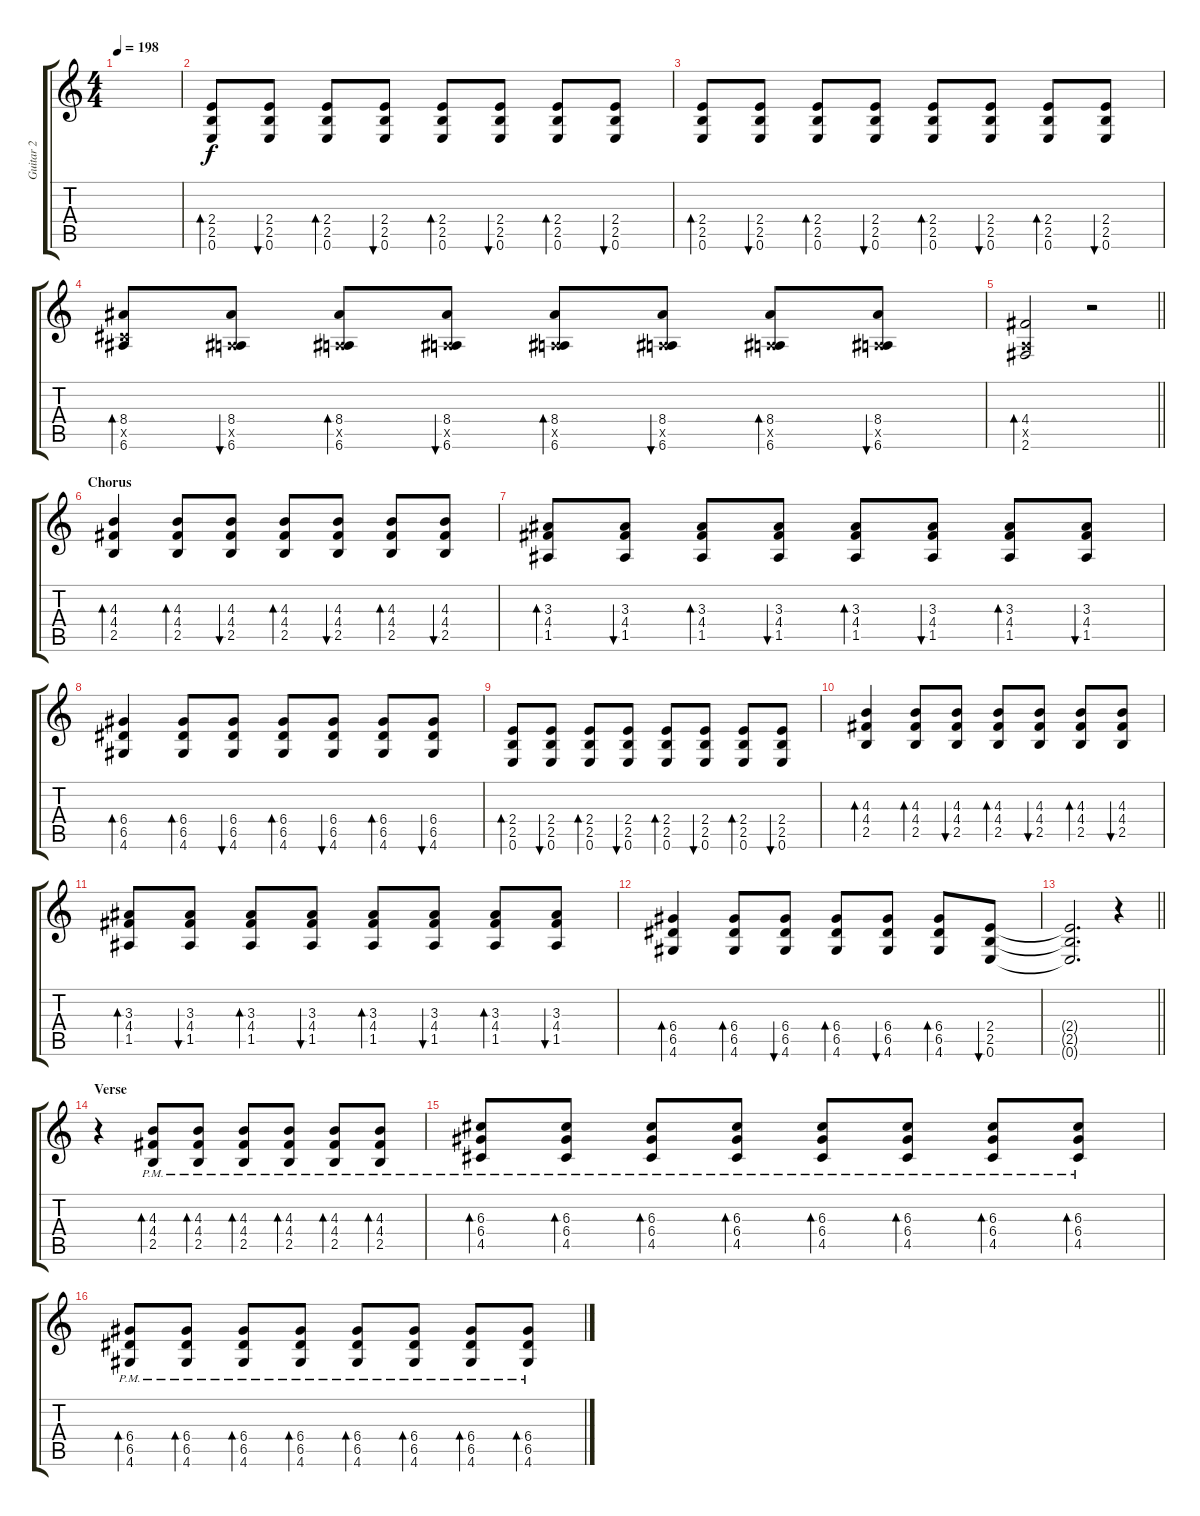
\track ("Guitar 2" "Guitar 2") {instrument distortionguitar}
\staff {score tabs}
\tuning (E4 B3 G3 D3 A2 E2) {hide}
\ts (4 4)
\tempo 198
\clef g2
\ks c
|
(2.4 2.5 0.6).8{bd 30} (2.4 2.5 0.6).8{bu 30} (2.4 2.5 0.6).8{bd 30} (2.4 2.5 0.6).8{bu 30} (2.4 2.5 0.6).8{bd 30} (2.4 2.5 0.6).8{bu 30} (2.4 2.5 0.6).8{bd 30} (2.4 2.5 0.6).8{bu 30} |
(2.4 2.5 0.6).8{bd 30} (2.4 2.5 0.6).8{bu 30} (2.4 2.5 0.6).8{bd 30} (2.4 2.5 0.6).8{bu 30} (2.4 2.5 0.6).8{bd 30} (2.4 2.5 0.6).8{bu 30} (2.4 2.5 0.6).8{bd 30} (2.4 2.5 0.6).8{bu 30} |
(8.4 4.5{x} 6.6).8{bd 30} (8.4 0.5{x} 6.6).8{bu 30} (8.4 0.5{x} 6.6).8{bd 30} (8.4 0.5{x} 6.6).8{bu 30} (8.4 0.5{x} 6.6).8{bd 30} (8.4 0.5{x} 6.6).8{bu 30} (8.4 0.5{x} 6.6).8{bd 30} (8.4 0.5{x} 6.6).8{bu 30} |
\barLineRight lightlight
(4.4 0.5{x} 2.6).2{bd 30} r.2 |
\section ("" "Chorus")
(4.3 4.4 2.5).4{bd 30} (4.3 4.4 2.5).8{bd 30} (4.3 4.4 2.5).8{bu 30} (4.3 4.4 2.5).8{bd 30} (4.3 4.4 2.5).8{bu 30} (4.3 4.4 2.5).8{bd 30} (4.3 4.4 2.5).8{bu 30} |
(3.3 4.4 1.5).8{bd 30} (3.3 4.4 1.5).8{bu 30} (3.3 4.4 1.5).8{bd 30} (3.3 4.4 1.5).8{bu 30} (3.3 4.4 1.5).8{bd 30} (3.3 4.4 1.5).8{bu 30} (3.3 4.4 1.5).8{bd 30} (3.3 4.4 1.5).8{bu 30} |
(6.4 6.5 4.6).4{bd 30} (6.4 6.5 4.6).8{bd 30} (6.4 6.5 4.6).8{bu 30} (6.4 6.5 4.6).8{bd 30} (6.4 6.5 4.6).8{bu 30} (6.4 6.5 4.6).8{bd 30} (6.4 6.5 4.6).8{bu 30} |
(2.4 2.5 0.6).8{bd 30} (2.4 2.5 0.6).8{bu 30} (2.4 2.5 0.6).8{bd 30} (2.4 2.5 0.6).8{bu 30} (2.4 2.5 0.6).8{bd 30} (2.4 2.5 0.6).8{bu 30} (2.4 2.5 0.6).8{bd 30} (2.4 2.5 0.6).8{bu 30} |
(4.3 4.4 2.5).4{bd 30} (4.3 4.4 2.5).8{bd 30} (4.3 4.4 2.5).8{bu 30} (4.3 4.4 2.5).8{bd 30} (4.3 4.4 2.5).8{bu 30} (4.3 4.4 2.5).8{bd 30} (4.3 4.4 2.5).8{bu 30} |
(3.3 4.4 1.5).8{bd 30} (3.3 4.4 1.5).8{bu 30} (3.3 4.4 1.5).8{bd 30} (3.3 4.4 1.5).8{bu 30} (3.3 4.4 1.5).8{bd 30} (3.3 4.4 1.5).8{bu 30} (3.3 4.4 1.5).8{bd 30} (3.3 4.4 1.5).8{bu 30} |
(6.4 6.5 4.6).4{bd 30} (6.4 6.5 4.6).8{bd 30} (6.4 6.5 4.6).8{bu 30} (6.4 6.5 4.6).8{bd 30} (6.4 6.5 4.6).8{bu 30} (6.4 6.5 4.6).8{bd 30} (2.4 2.5 0.6).8{bu 30} |
\barLineRight lightlight
(2.4{t} 2.5{t} 0.6{t}).2{d} r.4 |
\section ("" "Verse")
r.4 (4.3{pm} 4.4{pm} 2.5{pm}).8{bd 30} (4.3{pm} 4.4{pm} 2.5{pm}).8{bd 30} (4.3{pm} 4.4{pm} 2.5{pm}).8{bd 30} (4.3{pm} 4.4{pm} 2.5{pm}).8{bd 30} (4.3{pm} 4.4{pm} 2.5{pm}).8{bd 30} (4.3{pm} 4.4{pm} 2.5{pm}).8{bd 30} |
(6.3{pm} 6.4{pm} 4.5{pm}).8{bd 30} (6.3{pm} 6.4{pm} 4.5{pm}).8{bd 30} (6.3{pm} 6.4{pm} 4.5{pm}).8{bd 30} (6.3{pm} 6.4{pm} 4.5{pm}).8{bd 30} (6.3{pm} 6.4{pm} 4.5{pm}).8{bd 30} (6.3{pm} 6.4{pm} 4.5{pm}).8{bd 30} (6.3{pm} 6.4{pm} 4.5{pm}).8{bd 30} (6.3{pm} 6.4{pm} 4.5{pm}).8{bd 30} |
(6.4{pm} 6.5{pm} 4.6{pm}).8{bd 30} (6.4{pm} 6.5{pm} 4.6{pm}).8{bd 30} (6.4{pm} 6.5{pm} 4.6{pm}).8{bd 30} (6.4{pm} 6.5{pm} 4.6{pm}).8{bd 30} (6.4{pm} 6.5{pm} 4.6{pm}).8{bd 30} (6.4{pm} 6.5{pm} 4.6{pm}).8{bd 30} (6.4{pm} 6.5{pm} 4.6{pm}).8{bd 30} (6.4{pm} 6.5{pm} 4.6{pm}).8{bd 30}
